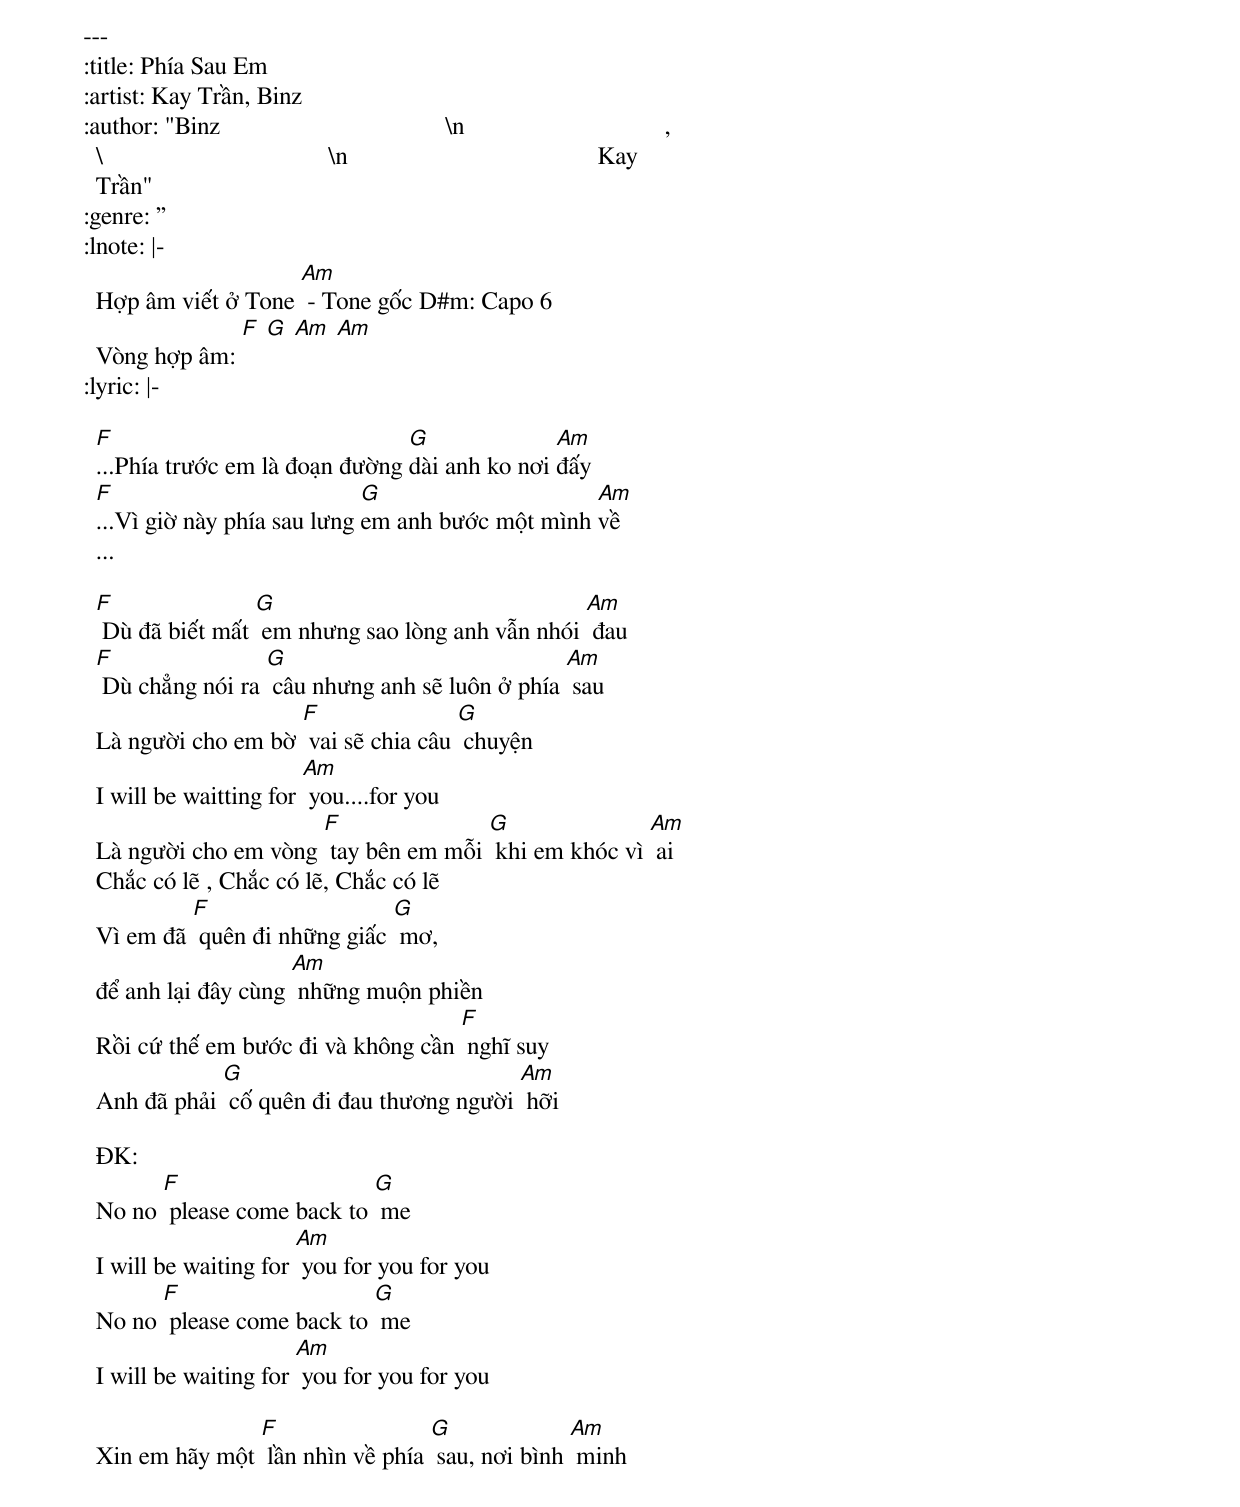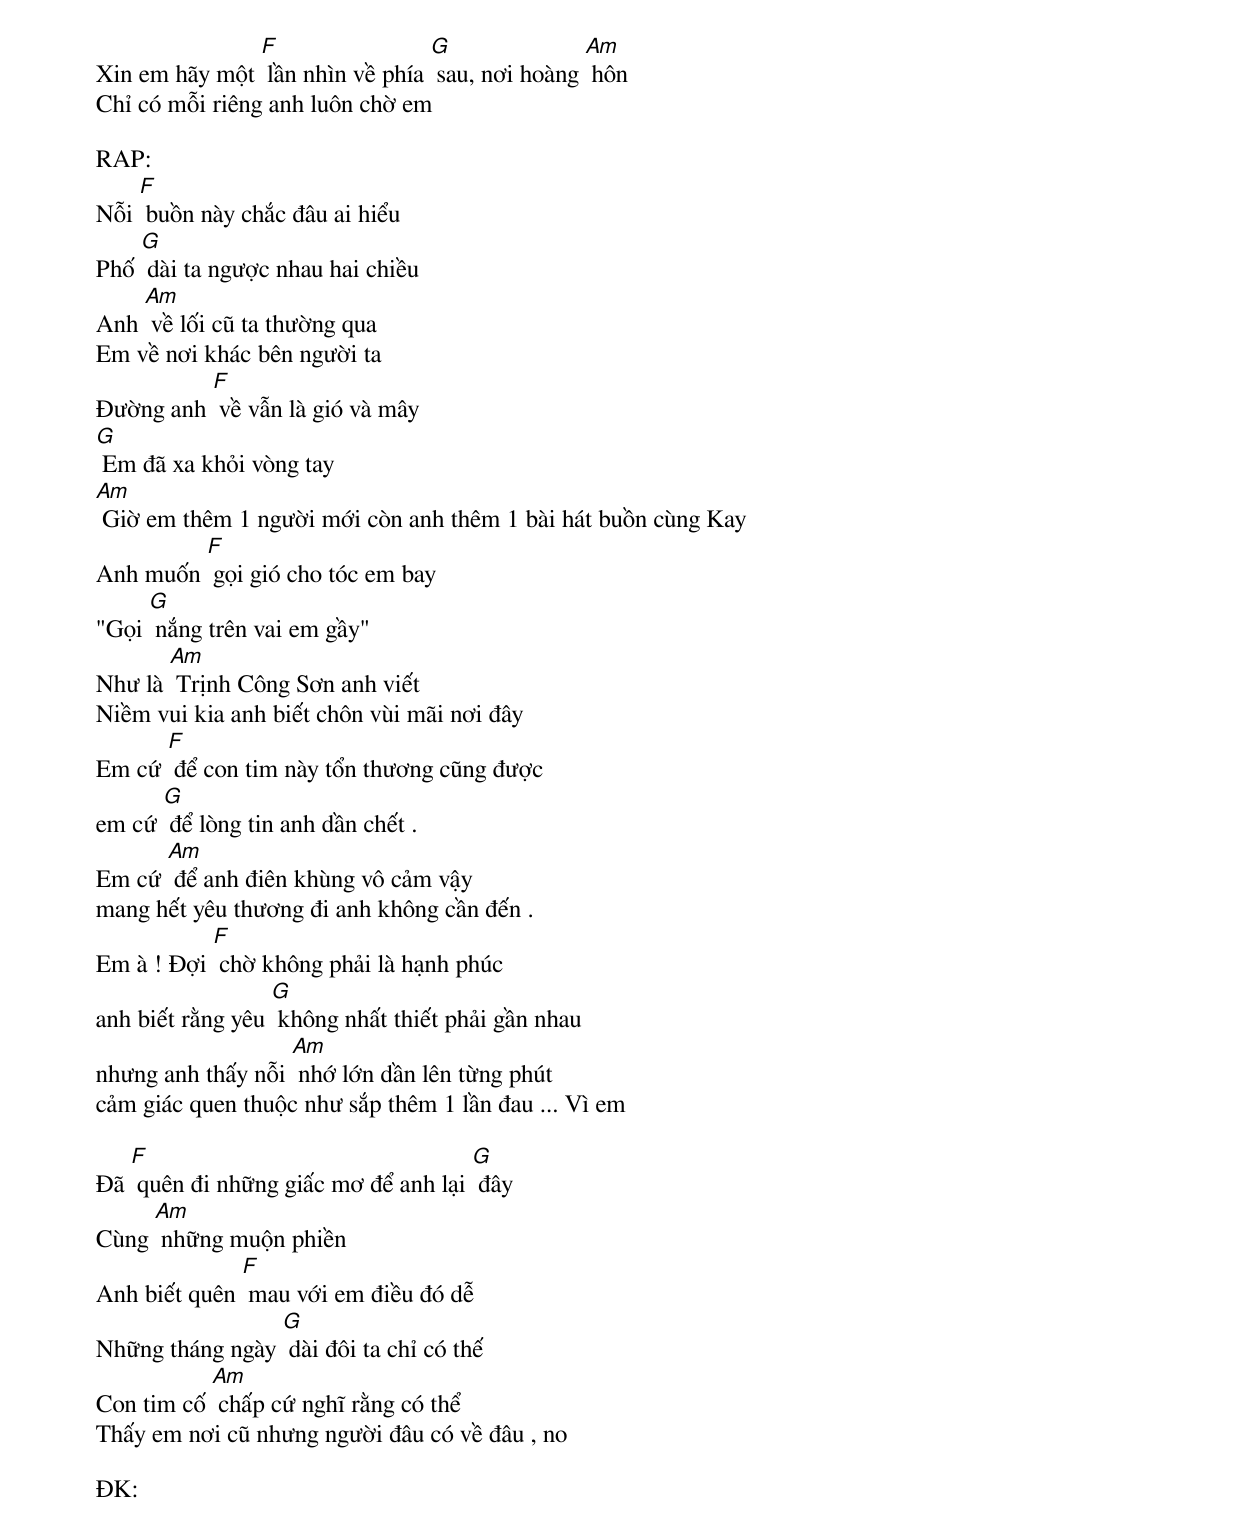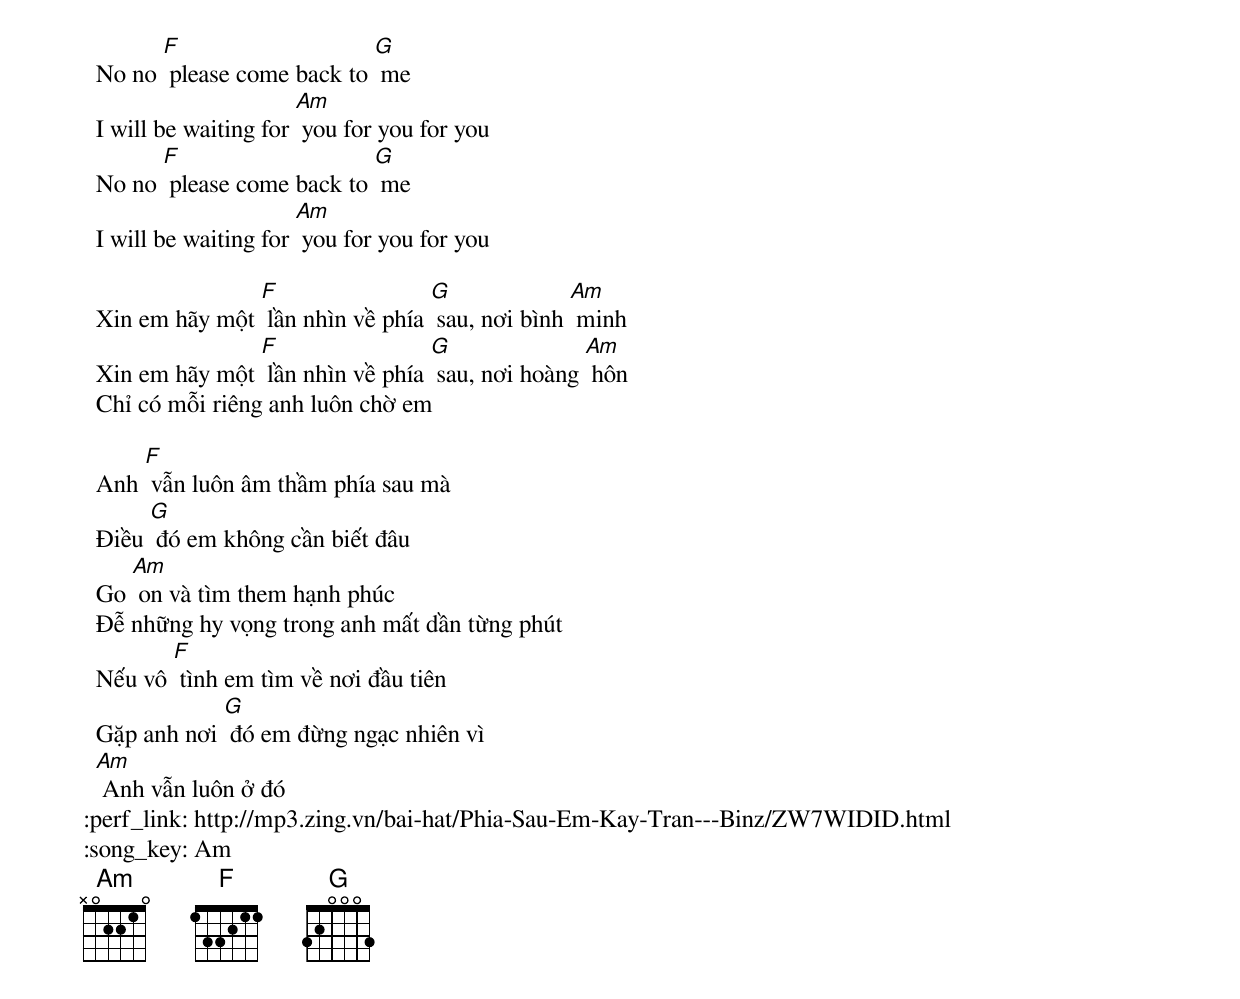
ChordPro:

---
:title: Phía Sau Em
:artist: Kay Trần, Binz
:author: "Binz                                    \n                                ,
  \                                    \n                                        Kay
  Trần"
:genre: ''
:lnote: |-
  Hợp âm viết ở Tone [Am] - Tone gốc D#m: Capo 6
  Vòng hợp âm: [F] [G] [Am] [Am]
:lyric: |-

  [F]...Phía trước em là đoạn đường [G]dài anh ko nơi [Am]đấy
  [F]...Vì giờ này phía sau lưng [G]em anh bước một mình [Am]về
  ...

  [F] Dù đã biết mất [G] em nhưng sao lòng anh vẫn nhói [Am] đau
  [F] Dù chẳng nói ra [G] câu nhưng anh sẽ luôn ở phía [Am] sau
  Là người cho em bờ [F] vai sẽ chia câu [G] chuyện
  I will be waitting for [Am] you....for you
  Là người cho em vòng [F] tay bên em mỗi [G] khi em khóc vì [Am] ai
  Chắc có lẽ , Chắc có lẽ, Chắc có lẽ
  Vì em đã [F] quên đi những giấc [G] mơ,
  để anh lại đây cùng [Am] những muộn phiền
  Rồi cứ thế em bước đi và không cần [F] nghĩ suy
  Anh đã phải [G] cố quên đi đau thương người [Am] hỡi

  ĐK:
  No no [F] please come back to [G] me
  I will be waiting for [Am] you for you for you
  No no [F] please come back to [G] me
  I will be waiting for [Am] you for you for you

  Xin em hãy một [F] lần nhìn về phía [G] sau, nơi bình [Am] minh
  Xin em hãy một [F] lần nhìn về phía [G] sau, nơi hoàng [Am] hôn
  Chỉ có mỗi riêng anh luôn chờ em

  RAP:
  Nỗi [F] buồn này chắc đâu ai hiểu
  Phố [G] dài ta ngược nhau hai chiều
  Anh [Am] về lối cũ ta thường qua
  Em về nơi khác bên người ta
  Đường anh [F] về vẫn là gió và mây
  [G] Em đã xa khỏi vòng tay
  [Am] Giờ em thêm 1 người mới còn anh thêm 1 bài hát buồn cùng Kay
  Anh muốn [F] gọi gió cho tóc em bay
  "Gọi [G] nắng trên vai em gầy"
  Như là [Am] Trịnh Công Sơn anh viết
  Niềm vui kia anh biết chôn vùi mãi nơi đây
  Em cứ [F] để con tim này tổn thương cũng được
  em cứ [G] để lòng tin anh dần chết .
  Em cứ [Am] để anh điên khùng vô cảm vậy
  mang hết yêu thương đi anh không cần đến .
  Em à ! Đợi [F] chờ không phải là hạnh phúc
  anh biết rằng yêu [G] không nhất thiết phải gần nhau
  nhưng anh thấy nỗi [Am] nhớ lớn dần lên từng phút
  cảm giác quen thuộc như sắp thêm 1 lần đau ... Vì em

  Đã [F] quên đi những giấc mơ để anh lại [G] đây
  Cùng [Am] những muộn phiền
  Anh biết quên [F] mau với em điều đó dễ
  Những tháng ngày [G] dài đôi ta chỉ có thế
  Con tim cố [Am] chấp cứ nghĩ rằng có thể
  Thấy em nơi cũ nhưng người đâu có về đâu , no

  ĐK:
  No no [F] please come back to [G] me
  I will be waiting for [Am] you for you for you
  No no [F] please come back to [G] me
  I will be waiting for [Am] you for you for you

  Xin em hãy một [F] lần nhìn về phía [G] sau, nơi bình [Am] minh
  Xin em hãy một [F] lần nhìn về phía [G] sau, nơi hoàng [Am] hôn
  Chỉ có mỗi riêng anh luôn chờ em

  Anh [F] vẫn luôn âm thầm phía sau mà
  Điều [G] đó em không cần biết đâu
  Go [Am] on và tìm them hạnh phúc
  Đễ những hy vọng trong anh mất dần từng phút
  Nếu vô [F] tình em tìm về nơi đầu tiên
  Gặp anh nơi [G] đó em đừng ngạc nhiên vì
  [Am] Anh vẫn luôn ở đó
:perf_link: http://mp3.zing.vn/bai-hat/Phia-Sau-Em-Kay-Tran---Binz/ZW7WIDID.html
:song_key: Am
